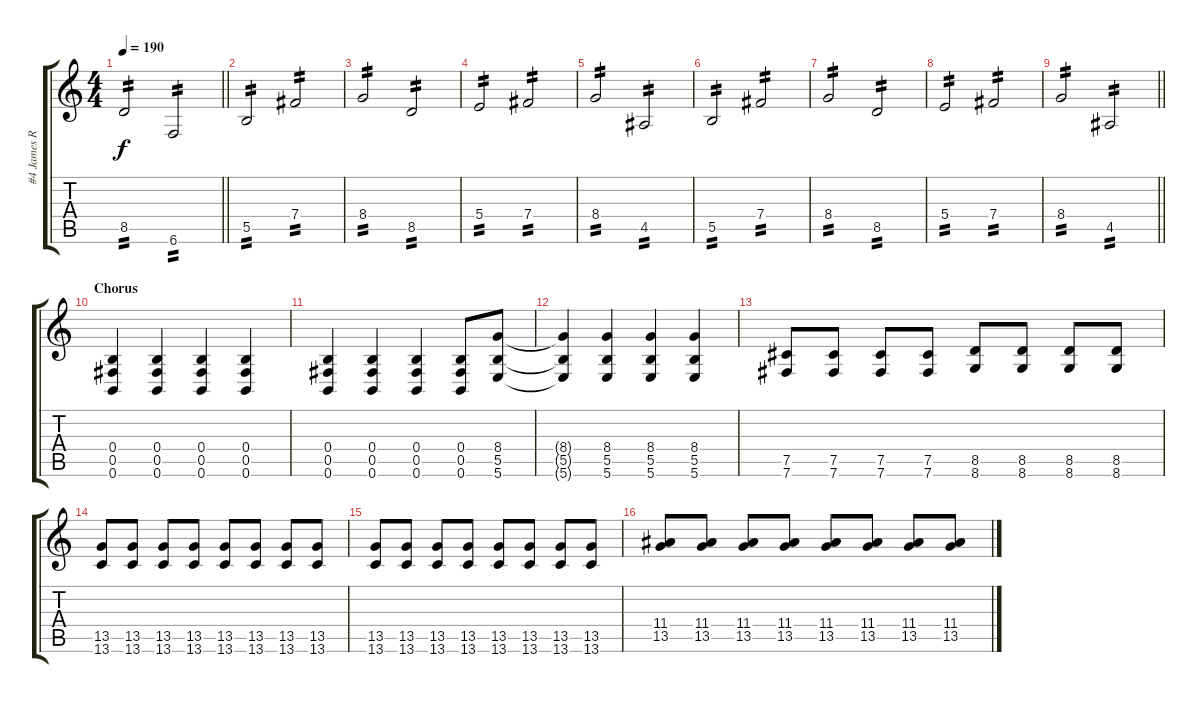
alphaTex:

\track ("#4 James Root" "#4 James R") {instrument distortionguitar}
\staff {score tabs}
\tuning (Db4 Ab3 E3 B2 Gb2 B1) {hide}
\ts (4 4)
\tempo 190
\clef g2
\barLineRight lightlight
\ks c
8.5.2{tp 2 dy f} 6.6.2{tp 2} |
5.5.2{tp 2} 7.4.2{tp 2} |
8.4.2{tp 2} 8.5.2{tp 2} |
5.4.2{tp 2} 7.4.2{tp 2} |
8.4.2{tp 2} 4.5.2{tp 2} |
5.5.2{tp 2} 7.4.2{tp 2} |
8.4.2{tp 2} 8.5.2{tp 2} |
5.4.2{tp 2} 7.4.2{tp 2} |
\barLineRight lightlight
8.4.2{tp 2} 4.5.2{tp 2} |
\section ("" "Chorus")
(0.4 0.5 0.6).4 (0.4 0.5 0.6).4 (0.4 0.5 0.6).4 (0.4 0.5 0.6).4 |
(0.4 0.5 0.6).4 (0.4 0.5 0.6).4 (0.4 0.5 0.6).4 (0.4 0.5 0.6).8 (8.4 5.5 5.6).8 |
(8.4{t} 5.5{t} 5.6{t}).4 (8.4 5.5 5.6).4 (8.4 5.5 5.6).4 (8.4 5.5 5.6).4 |
(7.5 7.6).8 (7.5 7.6).8 (7.5 7.6).8 (7.5 7.6).8 (8.5 8.6).8 (8.5 8.6).8 (8.5 8.6).8 (8.5 8.6).8 |
(13.5 13.6).8 (13.5 13.6).8 (13.5 13.6).8 (13.5 13.6).8 (13.5 13.6).8 (13.5 13.6).8 (13.5 13.6).8 (13.5 13.6).8 |
(13.5 13.6).8 (13.5 13.6).8 (13.5 13.6).8 (13.5 13.6).8 (13.5 13.6).8 (13.5 13.6).8 (13.5 13.6).8 (13.5 13.6).8 |
(11.4 13.5).8 (11.4 13.5).8 (11.4 13.5).8 (11.4 13.5).8 (11.4 13.5).8 (11.4 13.5).8 (11.4 13.5).8 (11.4 13.5).8
